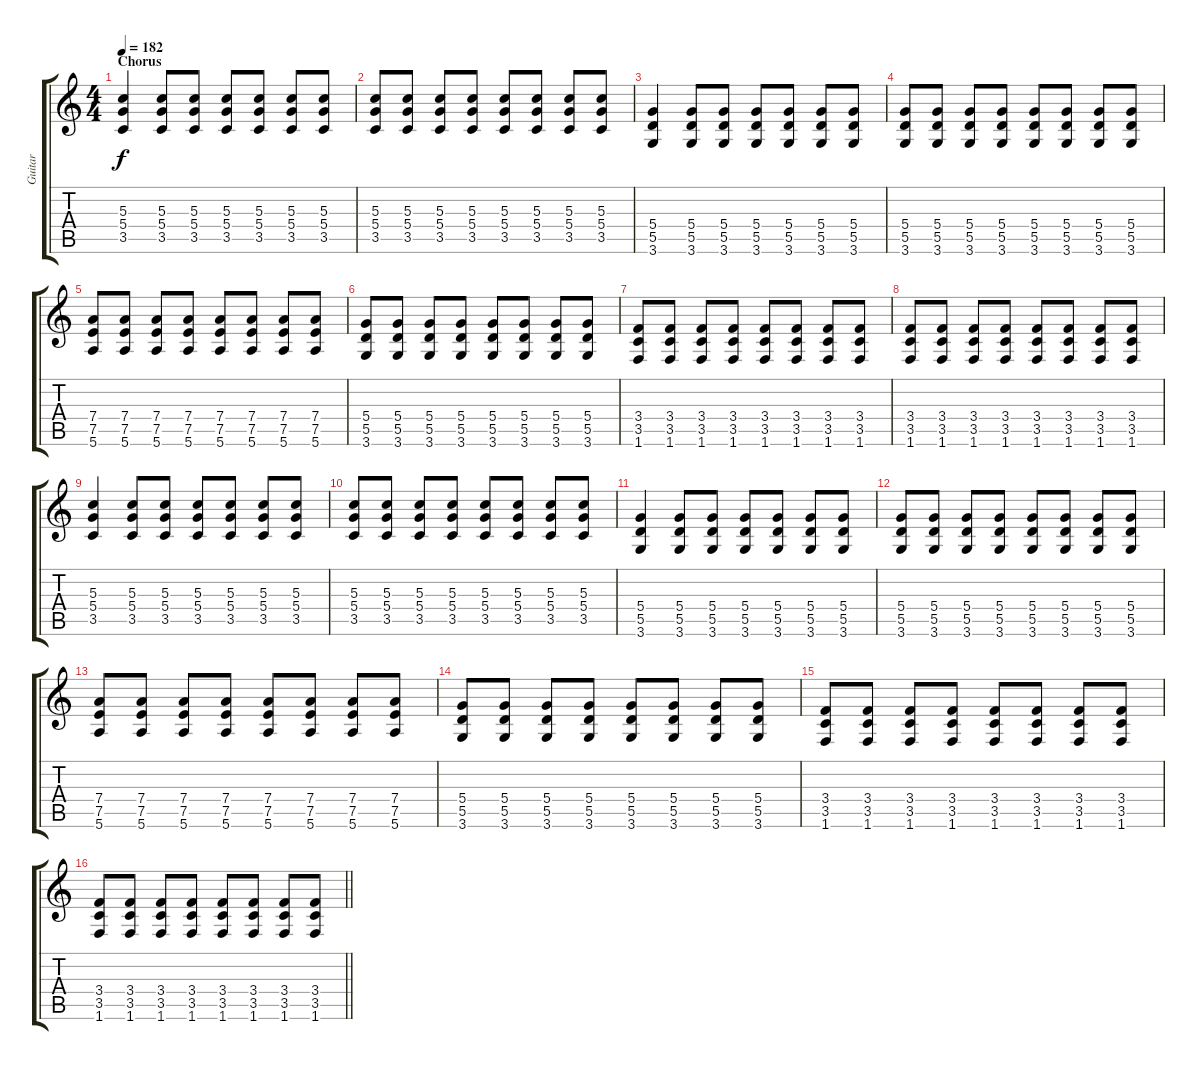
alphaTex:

\track ("Guitar" "Guitar") {instrument distortionguitar}
\staff {score tabs}
\tuning (E4 B3 G3 D3 A2 E2) {hide}
\ts (4 4)
\section ("" "Chorus")
\tempo 182
\clef g2
\ks c
(5.3 5.4 3.5).4{dy f} (5.3 5.4 3.5).8 (5.3 5.4 3.5).8 (5.3 5.4 3.5).8 (5.3 5.4 3.5).8 (5.3 5.4 3.5).8 (5.3 5.4 3.5).8 |
(5.3 5.4 3.5).8 (5.3 5.4 3.5).8 (5.3 5.4 3.5).8 (5.3 5.4 3.5).8 (5.3 5.4 3.5).8 (5.3 5.4 3.5).8 (5.3 5.4 3.5).8 (5.3 5.4 3.5).8 |
(5.4 5.5 3.6).4 (5.4 5.5 3.6).8 (5.4 5.5 3.6).8 (5.4 5.5 3.6).8 (5.4 5.5 3.6).8 (5.4 5.5 3.6).8 (5.4 5.5 3.6).8 |
(5.4 5.5 3.6).8 (5.4 5.5 3.6).8 (5.4 5.5 3.6).8 (5.4 5.5 3.6).8 (5.4 5.5 3.6).8 (5.4 5.5 3.6).8 (5.4 5.5 3.6).8 (5.4 5.5 3.6).8 |
(7.4 7.5 5.6).8 (7.4 7.5 5.6).8 (7.4 7.5 5.6).8 (7.4 7.5 5.6).8 (7.4 7.5 5.6).8 (7.4 7.5 5.6).8 (7.4 7.5 5.6).8 (7.4 7.5 5.6).8 |
(5.4 5.5 3.6).8 (5.4 5.5 3.6).8 (5.4 5.5 3.6).8 (5.4 5.5 3.6).8 (5.4 5.5 3.6).8 (5.4 5.5 3.6).8 (5.4 5.5 3.6).8 (5.4 5.5 3.6).8 |
(3.4 3.5 1.6).8 (3.4 3.5 1.6).8 (3.4 3.5 1.6).8 (3.4 3.5 1.6).8 (3.4 3.5 1.6).8 (3.4 3.5 1.6).8 (3.4 3.5 1.6).8 (3.4 3.5 1.6).8 |
(3.4 3.5 1.6).8 (3.4 3.5 1.6).8 (3.4 3.5 1.6).8 (3.4 3.5 1.6).8 (3.4 3.5 1.6).8 (3.4 3.5 1.6).8 (3.4 3.5 1.6).8 (3.4 3.5 1.6).8 |
(5.3 5.4 3.5).4 (5.3 5.4 3.5).8 (5.3 5.4 3.5).8 (5.3 5.4 3.5).8 (5.3 5.4 3.5).8 (5.3 5.4 3.5).8 (5.3 5.4 3.5).8 |
(5.3 5.4 3.5).8 (5.3 5.4 3.5).8 (5.3 5.4 3.5).8 (5.3 5.4 3.5).8 (5.3 5.4 3.5).8 (5.3 5.4 3.5).8 (5.3 5.4 3.5).8 (5.3 5.4 3.5).8 |
(5.4 5.5 3.6).4 (5.4 5.5 3.6).8 (5.4 5.5 3.6).8 (5.4 5.5 3.6).8 (5.4 5.5 3.6).8 (5.4 5.5 3.6).8 (5.4 5.5 3.6).8 |
(5.4 5.5 3.6).8 (5.4 5.5 3.6).8 (5.4 5.5 3.6).8 (5.4 5.5 3.6).8 (5.4 5.5 3.6).8 (5.4 5.5 3.6).8 (5.4 5.5 3.6).8 (5.4 5.5 3.6).8 |
(7.4 7.5 5.6).8 (7.4 7.5 5.6).8 (7.4 7.5 5.6).8 (7.4 7.5 5.6).8 (7.4 7.5 5.6).8 (7.4 7.5 5.6).8 (7.4 7.5 5.6).8 (7.4 7.5 5.6).8 |
(5.4 5.5 3.6).8 (5.4 5.5 3.6).8 (5.4 5.5 3.6).8 (5.4 5.5 3.6).8 (5.4 5.5 3.6).8 (5.4 5.5 3.6).8 (5.4 5.5 3.6).8 (5.4 5.5 3.6).8 |
(3.4 3.5 1.6).8 (3.4 3.5 1.6).8 (3.4 3.5 1.6).8 (3.4 3.5 1.6).8 (3.4 3.5 1.6).8 (3.4 3.5 1.6).8 (3.4 3.5 1.6).8 (3.4 3.5 1.6).8 |
\barLineRight lightlight
(3.4 3.5 1.6).8 (3.4 3.5 1.6).8 (3.4 3.5 1.6).8 (3.4 3.5 1.6).8 (3.4 3.5 1.6).8 (3.4 3.5 1.6).8 (3.4 3.5 1.6).8 (3.4 3.5 1.6).8
